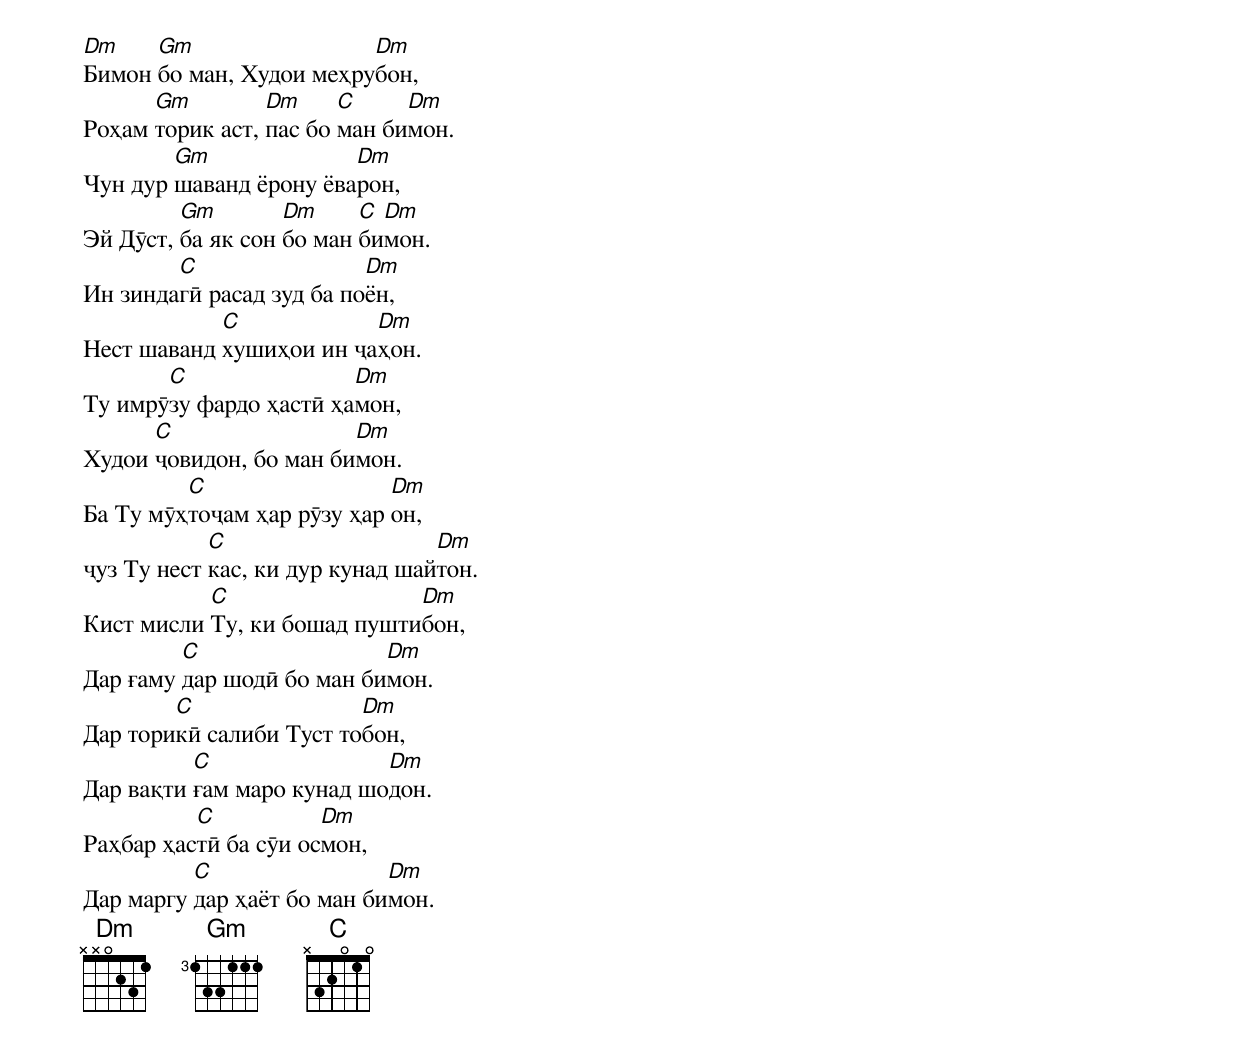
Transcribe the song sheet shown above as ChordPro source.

[Dm]Бимон [Gm]бо ман, Худои меҳру[Dm]бон,
Роҳам [Gm]торик аст, [Dm]пас бо [C]ман би[Dm]мон.
Чун дур [Gm]шаванд ёрону ёва[Dm]рон,
Эй Дӯст, [Gm]ба як сон [Dm]бо ман [C]би[Dm]мон.
Ин зинда[C]гӣ расад зуд ба по[Dm]ён,
Нест шаванд [C]хушиҳои ин ҷа[Dm]ҳон.
Ту имрӯ[C]зу фардо ҳастӣ ҳа[Dm]мон,
Худои [C]ҷовидон, бо ман би[Dm]мон.
Ба Ту мӯҳ[C]тоҷам ҳар рӯзу ҳар [Dm]он,
ҷуз Ту нест [C]кас, ки дур кунад шай[Dm]тон.
Кист мисли [C]Ту, ки бошад пушти[Dm]бон,
Дар ғаму [C]дар шодӣ бо ман би[Dm]мон.
Дар тори[C]кӣ салиби Туст то[Dm]бон,
Дар вақти [C]ғам маро кунад шо[Dm]дон.
Раҳбар ҳас[C]тӣ ба сӯи ос[Dm]мон,
Дар маргу [C]дар ҳаёт бо ман би[Dm]мон.
